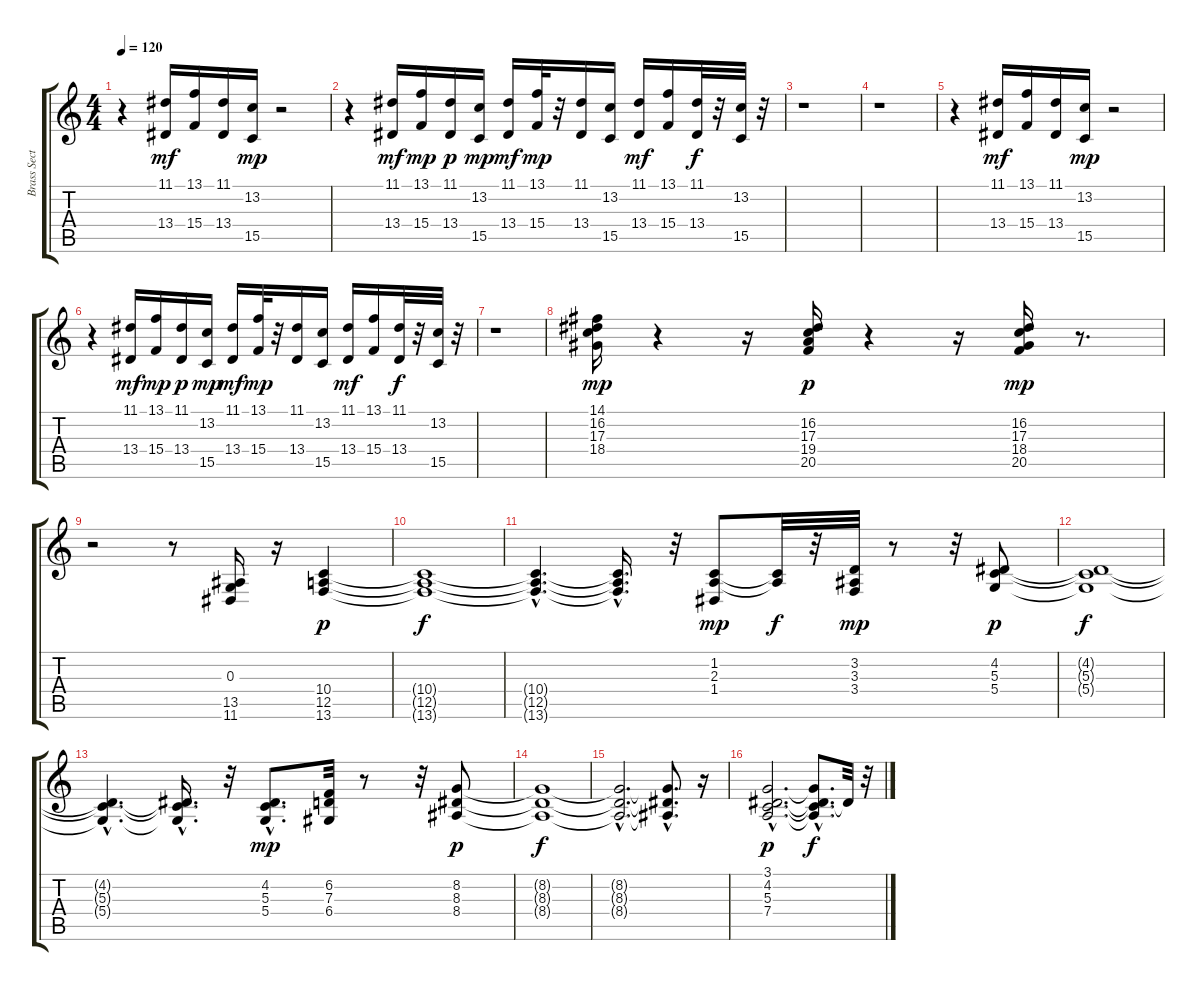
\track ("Brass Section" "Brass Sect") {instrument brasssection}
\staff {score tabs}
\tuning (E4 B3 G3 D3 A2 E2) {hide}
\ts (4 4)
\tempo 120
\clef g2
\ks c
r.4{dy mf} (11.1 13.4).16 (13.1 15.4).16 (11.1 13.4).16 (13.2 15.5).16{dy mp} r.2 |
r.4 (11.1 13.4).16{dy mf} (13.1 15.4).16{dy mp} (11.1 13.4).16{dy p} (13.2 15.5).16{dy mp} (11.1 13.4).16{dy mf} (13.1 15.4).32{dy mp} r.32 (11.1 13.4).16 (13.2 15.5).16 (11.1 13.4).16{dy mf} (13.1 15.4).16 (11.1 13.4).32{dy f} r.32 (13.2 15.5).32 r.32 |
r.1 |
r.1 |
r.4 (11.1 13.4).16{dy mf} (13.1 15.4).16 (11.1 13.4).16 (13.2 15.5).16{dy mp} r.2 |
r.4 (11.1 13.4).16{dy mf} (13.1 15.4).16{dy mp} (11.1 13.4).16{dy p} (13.2 15.5).16{dy mp} (11.1 13.4).16{dy mf} (13.1 15.4).32{dy mp} r.32 (11.1 13.4).16 (13.2 15.5).16 (11.1 13.4).16{dy mf} (13.1 15.4).16 (11.1 13.4).32{dy f} r.32 (13.2 15.5).32 r.32 |
r.1 |
(14.1 16.2 17.3 18.4).16{dy mp} r.4 r.16 (16.2 17.3 19.4 20.5).16{dy p} r.4 r.16 (16.2 17.3 18.4 20.5).16{dy mp} r.8{d} |
r.2 r.8 (0.3 13.5 11.6).16 r.16 (10.4 12.5 13.6).4{dy p} |
(10.4{t} 12.5{t} 13.6{t}).1{dy f} |
(10.4{hac t} 12.5{hac t} 13.6{hac t}).4{d} (10.4{hac t} 12.5{t} 13.6{t}).16{d} r.32 (1.2 2.3 1.4).8{dy mp} (1.2{t} 2.3{t}).32{dy f} r.32 (3.2 3.3 3.4).32{dy mp} r.8 r.32 (4.2 5.3 5.4).8{dy p} |
(4.2{t} 5.3{t} 5.4{t}).1{dy f} |
(4.2{hac t} 5.3{hac t} 5.4{hac t}).4{d} (4.2{t} 5.3{hac t} 5.4{t}).16{d} r.32 (4.2 5.3{hac} 5.4{hac}).8{d dy mp} (6.2 7.3 6.4).32 r.8 r.32 (8.2 8.3 8.4).8{dy p} |
(8.2{t} 8.3{t} 8.4{t}).1{dy f} |
(8.2{hac t} 8.3{hac t} 8.4{hac t}).2{d} (8.2{hac t} 8.3{hac t} 8.4{t}).8{d} r.16 |
(3.1{hac} 4.2{hac} 5.3{hac} 7.4{hac}).2{d dy p} (3.1{hac t} 4.2{hac t} 5.3{hac t} 7.4{t}).8{d dy f} 4.2{t}.32 r.32
